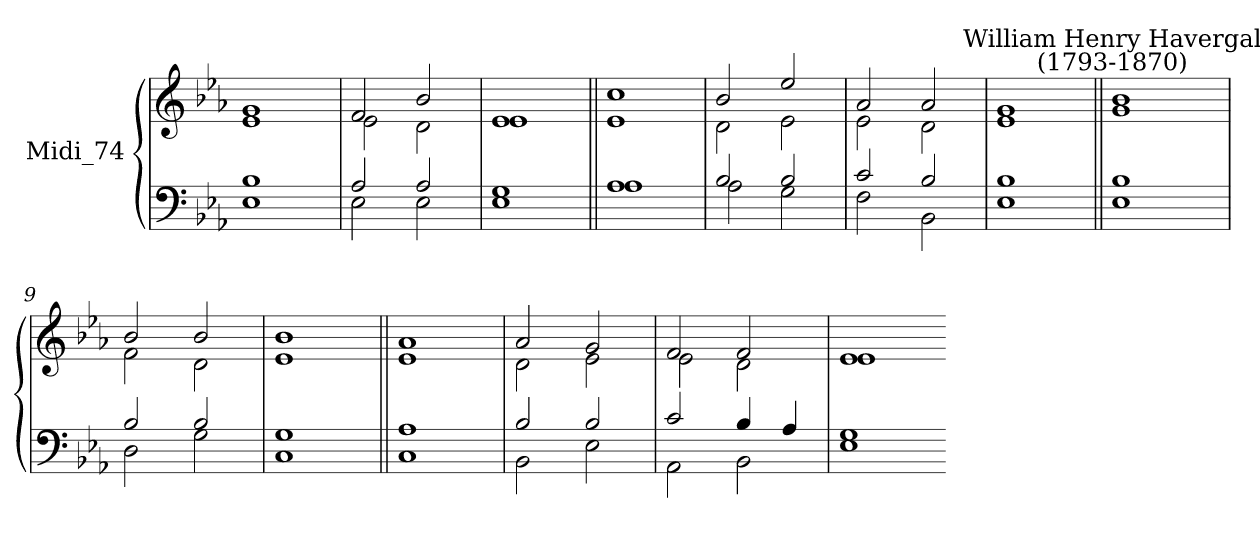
**kern	**kern
*part2	*part1
*staff2	*staff1
*I"Midi_74	*I"Midi_74
*clefF4	*clefG2
*k[b-e-a-]	*k[b-e-a-]
*E-:	*E-:
=1	=1
*^	*^
1B-/	1E-\	1g/	1e-\
=2	=2	=2	=2
2A-/	2E-\	2f/	2e-\
2A-/	2E-\	2b-/	2d\
=3	=3	=3	=3
1G/	1E-\	1e-/	1e-\
=4||	=4||	=4||	=4||
1A-/	1A-\	1cc/	1e-\
=5	=5	=5	=5
2B-/	2A-\	2b-/	2d\
2B-/	2G\	2ee-/	2e-\
=6	=6	=6	=6
2c/	2F\	2a-/	2e-\
2B-/	2BB-\	2a-/	2d\
=7	=7	=7	=7
1B-/	1E-\	1g/	1e-\
=8||	=8||	=8||	=8||
!	!	!LO:TX:a:cj:t=William Henry Havergal\n(1793-1870)	!
1B-/	1E-\	1b-/	1g\
=9	=9	=9	=9
2B-/	2D\	2b-/	2f\
2B-/	2G\	2b-/	2d\
=10	=10	=10	=10
1G/	1C\	1b-/	1e-\
=11||	=11||	=11||	=11||
1A-/	1C\	1a-/	1e-\
=12	=12	=12	=12
2B-/	2BB-\	2a-/	2d\
2B-/	2E-\	2g/	2e-\
=13	=13	=13	=13
2c/	2AA-\	2f/	2e-\
4B-/	2BB-\	2f/	2d\
4A-/	.	.	.
=14	=14	=14	=14
1G/	1E-\	1e-/	1e-\
*v	*v	*	*
*	*v	*v
=-	=-
*-	*-
